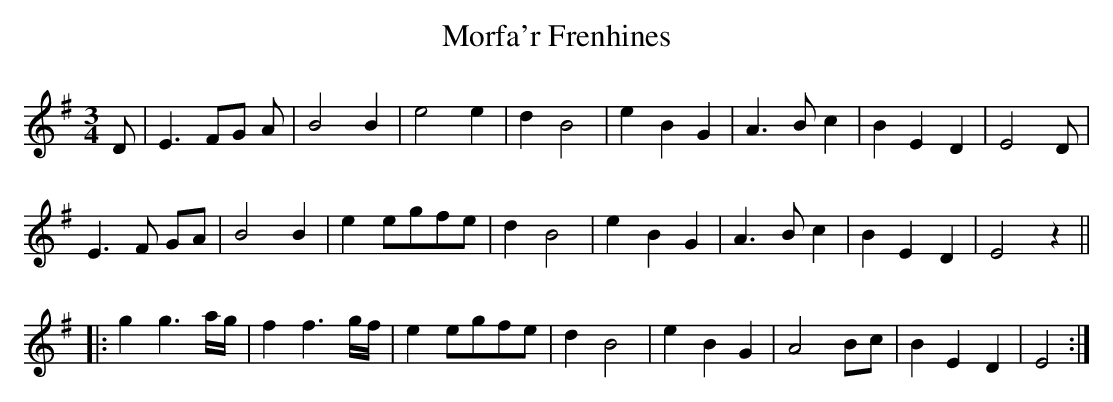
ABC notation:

X:1
T: Morfa'r Frenhines
M: 3/4
L: 1/8
K: Gmaj
D|E3FG A|B4B2|e4e2|d2B4|e2B2G2|A3Bc2|B2E2D2|E4 D|
E3 F GA|B4 B2|e2 egfe|d2 B4|e2 B2 G2|A3 B c2|B2E2D2|E4z2||
|:g2 g3 a/g/|f2 f3 g/f/|e2 egfe|d2 B4|e2 B2 G2|A4 Bc|B2 E2 D2|E4:|
